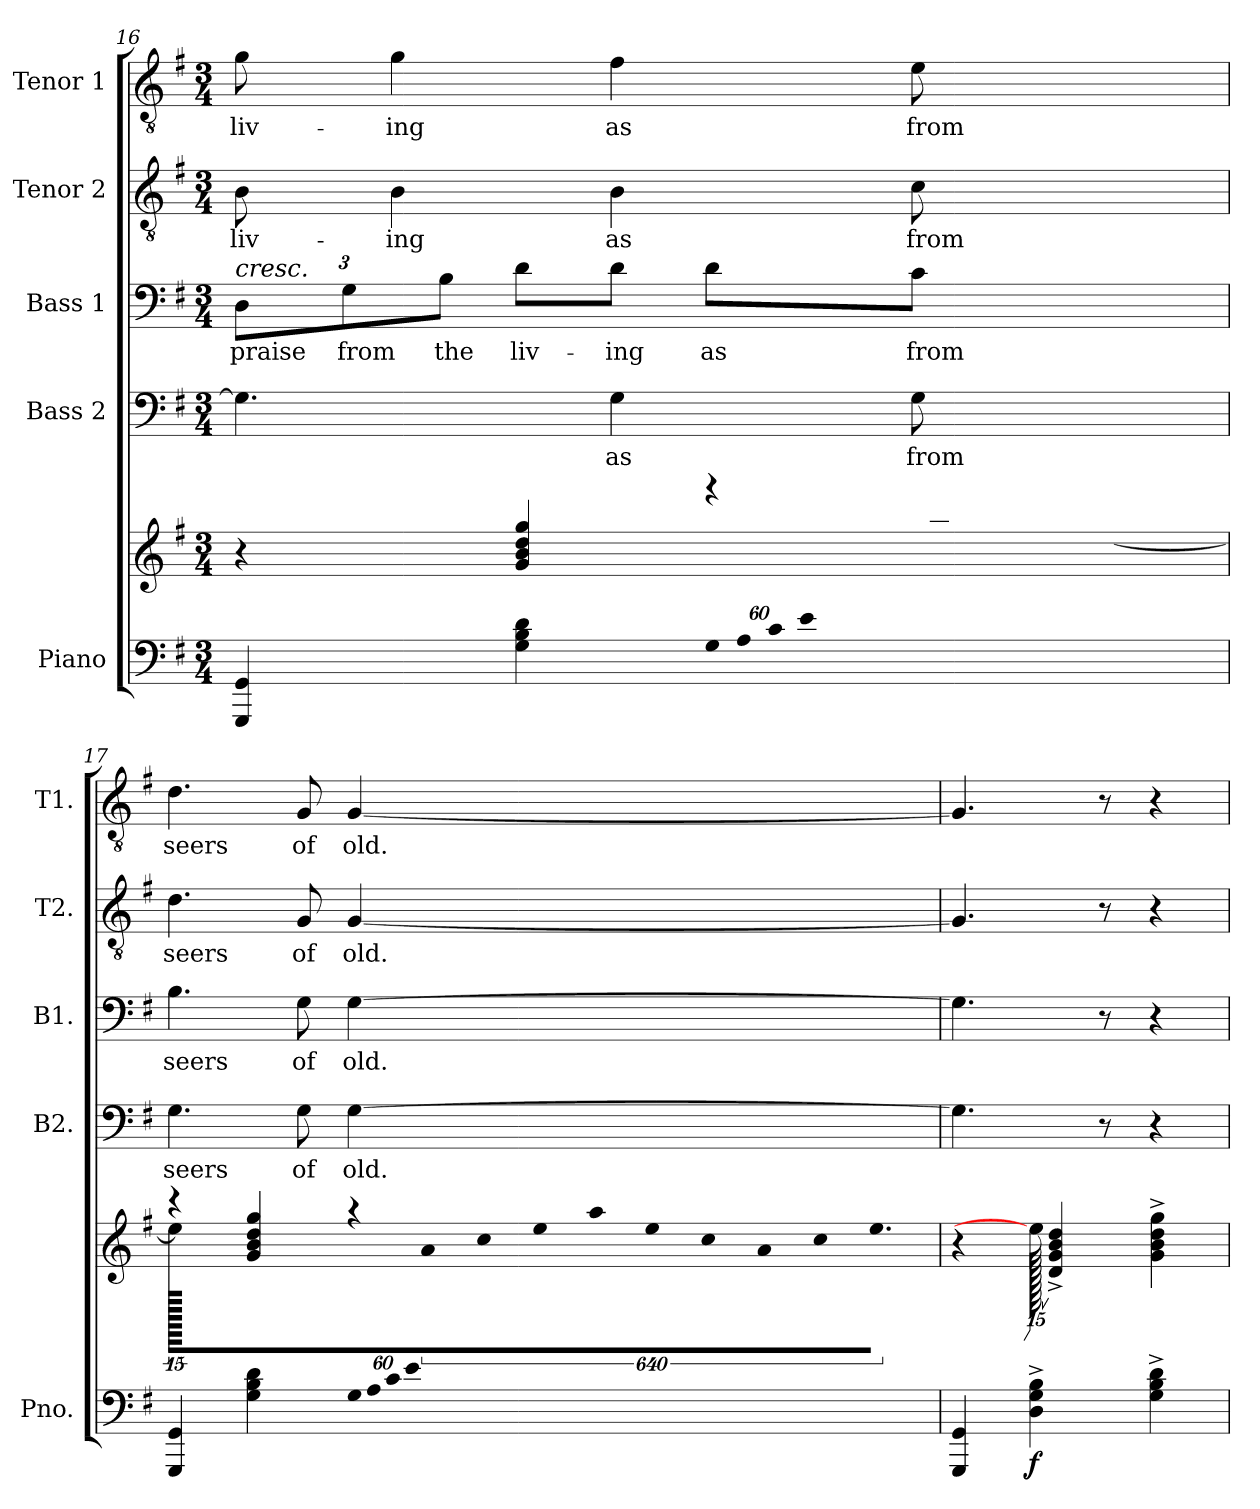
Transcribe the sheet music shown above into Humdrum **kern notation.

**kern	**kern	**dynam	**kern	**text	**kern	**text	**kern	**text	**kern	**text
*part5	*part5	*part5	*part4	*part4	*part3	*part3	*part2	*part2	*part1	*part1
*staff6	*staff5	*staff5/6	*staff4	*staff4	*staff3	*staff3	*staff2	*staff2	*staff1	*staff1
*I"Piano	*	*	*I"Bass 2	*	*I"Bass 1	*	*I"Tenor 2	*	*I"Tenor 1	*
*I'Pno.	*	*	*I'B2.	*	*I'B1.	*	*I'T2.	*	*I'T1.	*
!!LO:PB:g=z
*clefF4	*clefG2	*	*clefF4	*	*clefF4	*	*clefGv2	*	*clefGv2	*
*	*	*	*	*	*	*	*ITrd7c12	*	*ITrd7c12	*
*k[f#]	*k[f#]	*	*k[f#]	*	*k[f#]	*	*k[f#]	*	*k[f#]	*
*G:	*G:	*	*G:	*	*G:	*	*G:	*	*G:	*
*M3/4	*M3/4	*	*M3/4	*	*M3/4	*	*M3/4	*	*M3/4	*
=16	=16	=16	=16	=16	=16	=16	=16	=16	=16	=16
*	*^	*	*	*	*	*	*	*	*	*
*	*	*	*	*	*	*Xbrackettup	*	*	*	*	*
!	!	!	!	!	!	!LO:TX:a:i:t=cresc.	!	!	!	!	!
!	!	!	!	!	!	!	!LO:LY:b	!	!LO:LY:b	!	!LO:LY:b
4GGG/ 4GG/	4r	480%277ryy	.	4.G\]	.	12D\L	praise	8BB\	liv-	8G\	liv-
!	!	!	!	!	!	!	!LO:LY:b	!	!	!	!
.	.	.	.	.	.	12G\	from	.	.	.	.
!	!	!	!	!	!	!	!	!	!LO:LY:b	!	!LO:LY:b
.	.	.	.	.	.	.	.	4BB\	-ing	4G\	-ing
!	!	!	!	!	!	!	!LO:LY:b	!	!	!	!
.	.	.	.	.	.	12B\J	the	.	.	.	.
!	!	!	!	!	!	!	!LO:LY:b	!	!	!	!
4G\ 4B\ 4d\	4g/ 4b/ 4dd/ 4gg/	.	.	.	.	8d\L	liv-	.	.	.	.
!	!	!	!	!	!LO:LY:b	!	!LO:LY:b	!	!LO:LY:b	!	!LO:LY:b
.	.	.	.	4G\	as	8d\J	-ing	4BB\	as	4F#\	as
*Xbrackettup	*	*	*	*	*	*	*	*	*	*	*
!LO:N:vis=32	!	!	!	!	!	!	!LO:LY:b	!	!	!	!
1920%37G/LLL	4r	.	.	.	.	8d\L	as	.	.	.	.
!LO:N:vis=32	!	!	!	!	!	!	!	!	!	!	!
1920%37A/	.	.	.	.	.	.	.	.	.	.	.
!LO:N:vis=32	!	!	!	!	!	!	!	!	!	!	!
1920%37c/	.	.	.	.	.	.	.	.	.	.	.
!LO:N:vis=32	!	!	!	!	!	!	!	!	!	!	!
1920%37e/	.	.	.	.	.	.	.	.	.	.	.
!	!	!LO:N:vis=32	!	!	!	!	!	!	!	!	!
480%83ryy	.	1920%37a\	.	.	.	.	.	.	.	.	.
!	!	!LO:N:vis=32	!	!	!	!	!	!	!	!	!
.	.	1920%37cc\	.	.	.	.	.	.	.	.	.
!	!	!LO:N:vis=32	!	!	!	!	!	!	!	!	!
.	.	1920%37ee\	.	.	.	.	.	.	.	.	.
!	!	!	!	!	!LO:LY:b	!	!LO:LY:b	!	!LO:LY:b	!	!LO:LY:b
.	.	.	.	8G\	from	8c\J	from	8C\	from	8E\	from
!	!	!LO:N:vis=32	!	!	!	!	!	!	!	!	!
.	.	1920%37aa\	.	.	.	.	.	.	.	.	.
!	!	!LO:N:vis=32	!	!	!	!	!	!	!	!	!
.	.	1920%37ee\	.	.	.	.	.	.	.	.	.
!	!	!LO:N:vis=32	!	!	!	!	!	!	!	!	!
.	.	1920%37cc\	.	.	.	.	.	.	.	.	.
!	!	!LO:N:vis=32	!	!	!	!	!	!	!	!	!
.	.	1920%37a\	.	.	.	.	.	.	.	.	.
!	!	!LO:N:vis=32	!	!	!	!	!	!	!	!	!
.	.	1920%37cc\	.	.	.	.	.	.	.	.	.
.	.	[80.ee\JJJ	.	.	.	.	.	.	.	.	.
=17	=17	=17	=17	=17	=17	=17	=17	=17	=17	=17	=17
!	!	!	!	!	!LO:LY:b	!	!LO:LY:b	!	!LO:LY:b	!	!LO:LY:b
4GGG/ 4GG/	4r	1920ee\]	.	4.G\	seers	4.B\	seers	4.D\	seers	4.D\	seers
.	.	640%369ryy	.	.	.	.	.	.	.	.	.
4G\ 4B\ 4d\	4g/ 4b/ 4dd/ 4gg/	.	.	.	.	.	.	.	.	.	.
!	!	!	!	!	!LO:LY:b	!	!LO:LY:b	!	!LO:LY:b	!	!LO:LY:b
.	.	.	.	8G\	of	8G\	of	8GG/	of	8GG/	of
!LO:N:vis=32	!	!	!	!	!LO:LY:b	!	!LO:LY:b	!	!LO:LY:b	!	!LO:LY:b
1920%37G/LLL	4r	.	.	[4G\	old.	[4G\	old.	[4GG/	old.	[4GG/	old.
!LO:N:vis=32	!	!	!	!	!	!	!	!	!	!	!
1920%37A/	.	.	.	.	.	.	.	.	.	.	.
!LO:N:vis=32	!	!	!	!	!	!	!	!	!	!	!
1920%37c/	.	.	.	.	.	.	.	.	.	.	.
!LO:N:vis=32	!	!	!	!	!	!	!	!	!	!	!
1920%37e/	.	.	.	.	.	.	.	.	.	.	.
!	!	!LO:N:vis=32	!	!	!	!	!	!	!	!	!
480%83ryy	.	1920%37a\	.	.	.	.	.	.	.	.	.
!	!	!LO:N:vis=32	!	!	!	!	!	!	!	!	!
.	.	1920%37cc\	.	.	.	.	.	.	.	.	.
!	!	!LO:N:vis=32	!	!	!	!	!	!	!	!	!
.	.	1920%37ee\	.	.	.	.	.	.	.	.	.
!	!	!LO:N:vis=32	!	!	!	!	!	!	!	!	!
.	.	1920%37aa\	.	.	.	.	.	.	.	.	.
!	!	!LO:N:vis=32	!	!	!	!	!	!	!	!	!
.	.	1920%37ee\	.	.	.	.	.	.	.	.	.
!	!	!LO:N:vis=32	!	!	!	!	!	!	!	!	!
.	.	1920%37cc\	.	.	.	.	.	.	.	.	.
!	!	!LO:N:vis=32	!	!	!	!	!	!	!	!	!
.	.	1920%37a\	.	.	.	.	.	.	.	.	.
!	!	!LO:N:vis=32	!	!	!	!	!	!	!	!	!
.	.	1920%37cc\	.	.	.	.	.	.	.	.	.
.	.	[80.ee\JJJ	.	.	.	.	.	.	.	.	.
*	*v	*v	*	*	*	*	*	*	*	*	*
=18	=18	=18	=18	=18	=18	=18	=18	=18	=18	=18
*	*	*	*^	*	*	*	*	*	*	*
4GGG/ 4GG/	4r	.	4.G\]	4.ryy	.	4.G\]	.	4.GG/]	.	4.GG/]	.
!	!	!LO:DY:b=2	!	!	!	!	!	!	!	!	!
4D\^ 4G\^ 4B\^	1920ee\]	f	.	.	.	.	.	.	.	.	.
.	4d/^ 4g/^ 4b/^ 4dd/^	.	.	.	.	.	.	.	.	.	.
.	.	.	4.ryy	8r	.	8r	.	8r	.	8r	.
4G\^ 4B\^ 4d\^	.	.	.	4r	.	4r	.	4r	.	4r	.
.	4g\^ 4b\^ 4dd\^ 4gg\^	.	.	.	.	.	.	.	.	.	.
1920ryy	.	.	1920ryy	1920ryy	.	1920ryy	.	1920ryy	.	1920ryy	.
*	*	*	*v	*v	*	*	*	*	*	*	*
=	=	=	=	=	=	=	=	=	=	=
*-	*-	*-	*-	*-	*-	*-	*-	*-	*-	*-
